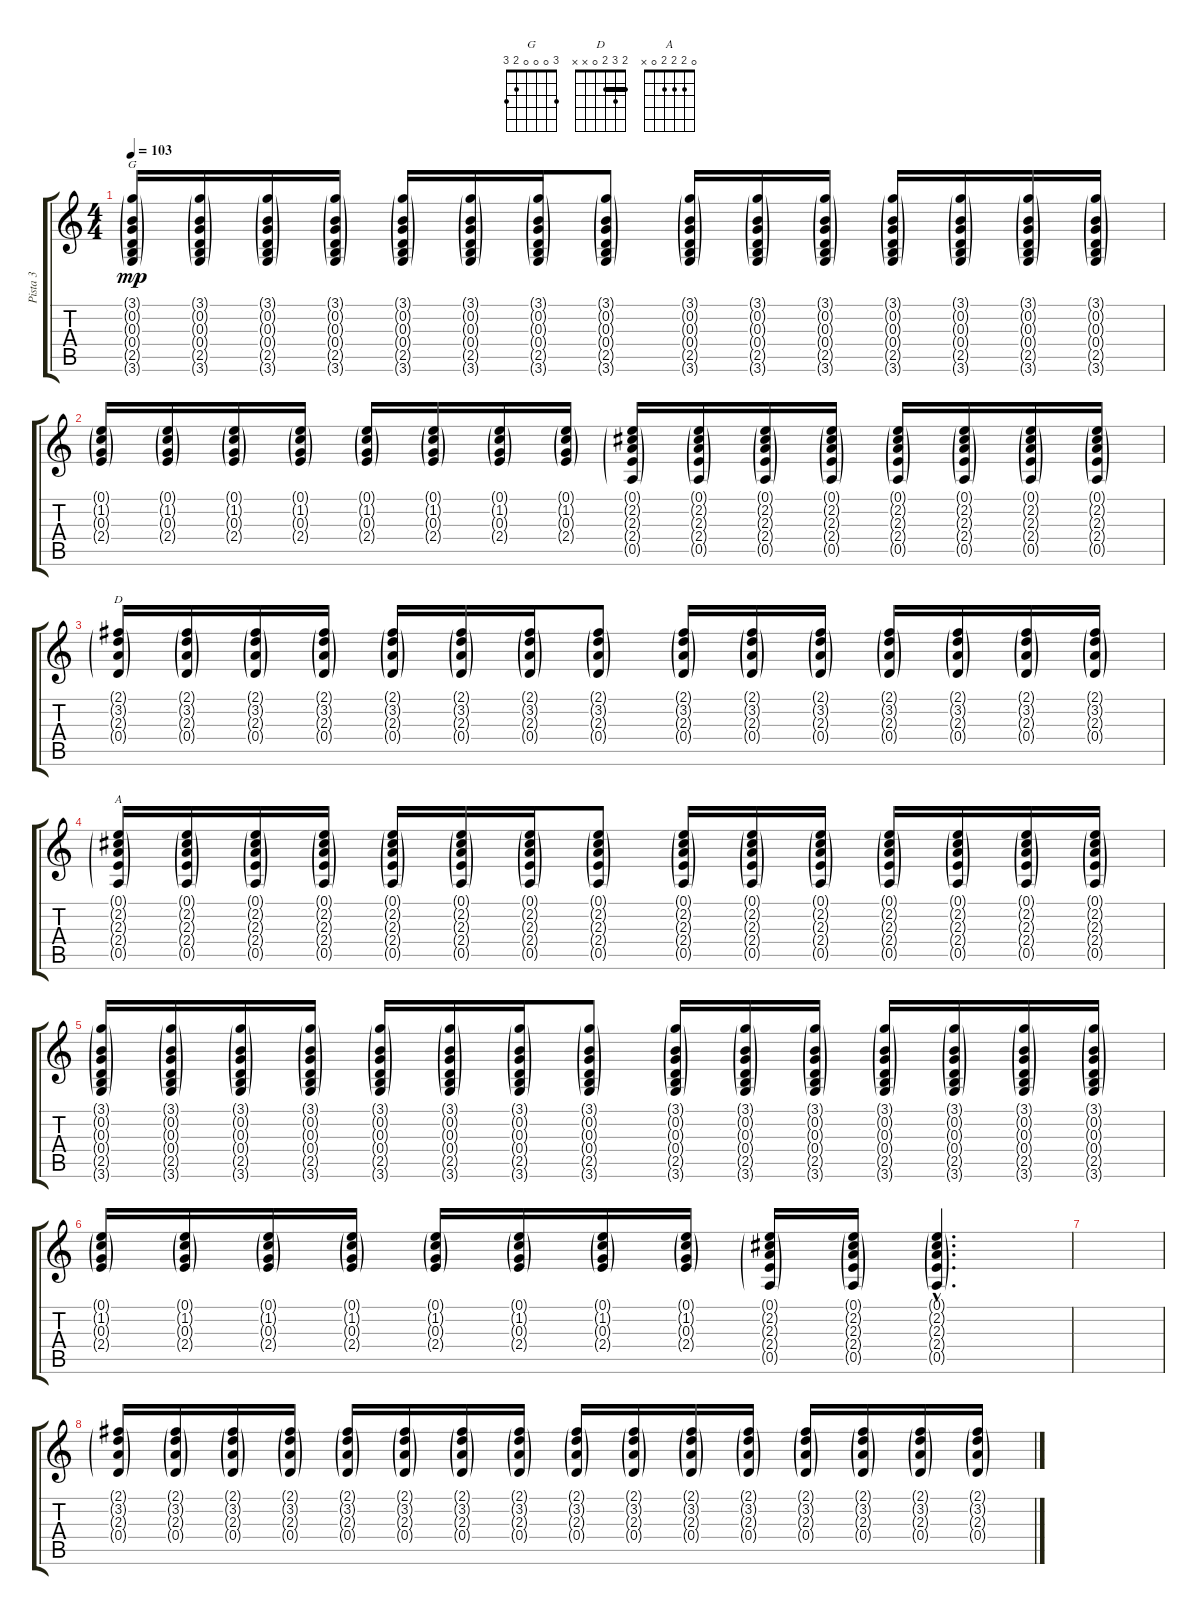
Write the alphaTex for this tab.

\track ("Pista 3" "Pista 3") {instrument acousticguitarsteel}
\staff {score tabs}
\tuning (E4 B3 G3 D3 A2 E2) {hide}
\chord ("G" 3 0 0 0 2 3)
\chord ("D" 2 3 2 0 x x) {barre 2}
\chord ("A" 0 2 2 2 0 x)
\ts (4 4)
\tempo 103
\clef g2
\ks c
(3.1{g} 0.2{g} 0.3{g} 0.4{g} 2.5{g} 3.6{g}).16{ch "G" dy mp} (3.1{g} 0.2{g} 0.3{g} 0.4{g} 2.5{g} 3.6{g}).16 (3.1{g} 0.2{g} 0.3{g} 0.4{g} 2.5{g} 3.6{g}).16 (3.1{g} 0.2{g} 0.3{g} 0.4{g} 2.5{g} 3.6{g}).16 (3.1{g} 0.2{g} 0.3{g} 0.4{g} 2.5{g} 3.6{g}).16 (3.1{g} 0.2{g} 0.3{g} 0.4{g} 2.5{g} 3.6{g}).16 (3.1{g} 0.2{g} 0.3{g} 0.4{g} 2.5{g} 3.6{g}).16 (3.1{g} 0.2{g} 0.3{g} 0.4{g} 2.5{g} 3.6{g}).8 (3.1{g} 0.2{g} 0.3{g} 0.4{g} 2.5{g} 3.6{g}).16 (3.1{g} 0.2{g} 0.3{g} 0.4{g} 2.5{g} 3.6{g}).16 (3.1{g} 0.2{g} 0.3{g} 0.4{g} 2.5{g} 3.6{g}).16 (3.1{g} 0.2{g} 0.3{g} 0.4{g} 2.5{g} 3.6{g}).16 (3.1{g} 0.2{g} 0.3{g} 0.4{g} 2.5{g} 3.6{g}).16 (3.1{g} 0.2{g} 0.3{g} 0.4{g} 2.5{g} 3.6{g}).16 (3.1{g} 0.2{g} 0.3{g} 0.4{g} 2.5{g} 3.6{g}).16 |
(0.1{g} 1.2{g} 0.3{g} 2.4{g}).16 (0.1{g} 1.2{g} 0.3{g} 2.4{g}).16 (0.1{g} 1.2{g} 0.3{g} 2.4{g}).16 (0.1{g} 1.2{g} 0.3{g} 2.4{g}).16 (0.1{g} 1.2{g} 0.3{g} 2.4{g}).16 (0.1{g} 1.2{g} 0.3{g} 2.4{g}).16 (0.1{g} 1.2{g} 0.3{g} 2.4{g}).16 (0.1{g} 1.2{g} 0.3{g} 2.4{g}).16 (0.1{g} 2.2{g} 2.3{g} 2.4{g} 0.5{g}).16 (0.1{g} 2.2{g} 2.3{g} 2.4{g} 0.5{g}).16 (0.1{g} 2.2{g} 2.3{g} 2.4{g} 0.5{g}).16 (0.1{g} 2.2{g} 2.3{g} 2.4{g} 0.5{g}).16 (0.1{g} 2.2{g} 2.3{g} 2.4{g} 0.5{g}).16 (0.1{g} 2.2{g} 2.3{g} 2.4{g} 0.5{g}).16 (0.1{g} 2.2{g} 2.3{g} 2.4{g} 0.5{g}).16 (0.1{g} 2.2{g} 2.3{g} 2.4{g} 0.5{g}).16 |
(2.1{g} 3.2{g} 2.3{g} 0.4{g}).16{ch "D"} (2.1{g} 3.2{g} 2.3{g} 0.4{g}).16 (2.1{g} 3.2{g} 2.3{g} 0.4{g}).16 (2.1{g} 3.2{g} 2.3{g} 0.4{g}).16 (2.1{g} 3.2{g} 2.3{g} 0.4{g}).16 (2.1{g} 3.2{g} 2.3{g} 0.4{g}).16 (2.1{g} 3.2{g} 2.3{g} 0.4{g}).16 (2.1{g} 3.2{g} 2.3{g} 0.4{g}).8 (2.1{g} 3.2{g} 2.3{g} 0.4{g}).16 (2.1{g} 3.2{g} 2.3{g} 0.4{g}).16 (2.1{g} 3.2{g} 2.3{g} 0.4{g}).16 (2.1{g} 3.2{g} 2.3{g} 0.4{g}).16 (2.1{g} 3.2{g} 2.3{g} 0.4{g}).16 (2.1{g} 3.2{g} 2.3{g} 0.4{g}).16 (2.1{g} 3.2{g} 2.3{g} 0.4{g}).16 |
(0.1{g} 2.2{g} 2.3{g} 2.4{g} 0.5{g}).16{ch "A"} (0.1{g} 2.2{g} 2.3{g} 2.4{g} 0.5{g}).16 (0.1{g} 2.2{g} 2.3{g} 2.4{g} 0.5{g}).16 (0.1{g} 2.2{g} 2.3{g} 2.4{g} 0.5{g}).16 (0.1{g} 2.2{g} 2.3{g} 2.4{g} 0.5{g}).16 (0.1{g} 2.2{g} 2.3{g} 2.4{g} 0.5{g}).16 (0.1{g} 2.2{g} 2.3{g} 2.4{g} 0.5{g}).16 (0.1{g} 2.2{g} 2.3{g} 2.4{g} 0.5{g}).8 (0.1{g} 2.2{g} 2.3{g} 2.4{g} 0.5{g}).16 (0.1{g} 2.2{g} 2.3{g} 2.4{g} 0.5{g}).16 (0.1{g} 2.2{g} 2.3{g} 2.4{g} 0.5{g}).16 (0.1{g} 2.2{g} 2.3{g} 2.4{g} 0.5{g}).16 (0.1{g} 2.2{g} 2.3{g} 2.4{g} 0.5{g}).16 (0.1{g} 2.2{g} 2.3{g} 2.4{g} 0.5{g}).16 (0.1{g} 2.2{g} 2.3{g} 2.4{g} 0.5{g}).16 |
(3.1{g} 0.2{g} 0.3{g} 0.4{g} 2.5{g} 3.6{g}).16 (3.1{g} 0.2{g} 0.3{g} 0.4{g} 2.5{g} 3.6{g}).16 (3.1{g} 0.2{g} 0.3{g} 0.4{g} 2.5{g} 3.6{g}).16 (3.1{g} 0.2{g} 0.3{g} 0.4{g} 2.5{g} 3.6{g}).16 (3.1{g} 0.2{g} 0.3{g} 0.4{g} 2.5{g} 3.6{g}).16 (3.1{g} 0.2{g} 0.3{g} 0.4{g} 2.5{g} 3.6{g}).16 (3.1{g} 0.2{g} 0.3{g} 0.4{g} 2.5{g} 3.6{g}).16 (3.1{g} 0.2{g} 0.3{g} 0.4{g} 2.5{g} 3.6{g}).8 (3.1{g} 0.2{g} 0.3{g} 0.4{g} 2.5{g} 3.6{g}).16 (3.1{g} 0.2{g} 0.3{g} 0.4{g} 2.5{g} 3.6{g}).16 (3.1{g} 0.2{g} 0.3{g} 0.4{g} 2.5{g} 3.6{g}).16 (3.1{g} 0.2{g} 0.3{g} 0.4{g} 2.5{g} 3.6{g}).16 (3.1{g} 0.2{g} 0.3{g} 0.4{g} 2.5{g} 3.6{g}).16 (3.1{g} 0.2{g} 0.3{g} 0.4{g} 2.5{g} 3.6{g}).16 (3.1{g} 0.2{g} 0.3{g} 0.4{g} 2.5{g} 3.6{g}).16 |
(0.1{g} 1.2{g} 0.3{g} 2.4{g}).16 (0.1{g} 1.2{g} 0.3{g} 2.4{g}).16 (0.1{g} 1.2{g} 0.3{g} 2.4{g}).16 (0.1{g} 1.2{g} 0.3{g} 2.4{g}).16 (0.1{g} 1.2{g} 0.3{g} 2.4{g}).16 (0.1{g} 1.2{g} 0.3{g} 2.4{g}).16 (0.1{g} 1.2{g} 0.3{g} 2.4{g}).16 (0.1{g} 1.2{g} 0.3{g} 2.4{g}).16 (0.1{g} 2.2{g} 2.3{g} 2.4{g} 0.5{g}).16 (0.1{g} 2.2{g} 2.3{g} 2.4{g} 0.5{g}).16 (0.1{g hac} 2.2{g hac} 2.3{g hac} 2.4{g hac} 0.5{g hac}).4{d} |
|
(2.1{g} 3.2{g} 2.3{g} 0.4{g}).16{volume 8 balance 8} (2.1{g} 3.2{g} 2.3{g} 0.4{g}).16 (2.1{g} 3.2{g} 2.3{g} 0.4{g}).16 (2.1{g} 3.2{g} 2.3{g} 0.4{g}).16 (2.1{g} 3.2{g} 2.3{g} 0.4{g}).16 (2.1{g} 3.2{g} 2.3{g} 0.4{g}).16 (2.1{g} 3.2{g} 2.3{g} 0.4{g}).16 (2.1{g} 3.2{g} 2.3{g} 0.4{g}).16 (2.1{g} 3.2{g} 2.3{g} 0.4{g}).16 (2.1{g} 3.2{g} 2.3{g} 0.4{g}).16 (2.1{g} 3.2{g} 2.3{g} 0.4{g}).16 (2.1{g} 3.2{g} 2.3{g} 0.4{g}).16 (2.1{g} 3.2{g} 2.3{g} 0.4{g}).16 (2.1{g} 3.2{g} 2.3{g} 0.4{g}).16 (2.1{g} 3.2{g} 2.3{g} 0.4{g}).16 (2.1{g} 3.2{g} 2.3{g} 0.4{g}).16
